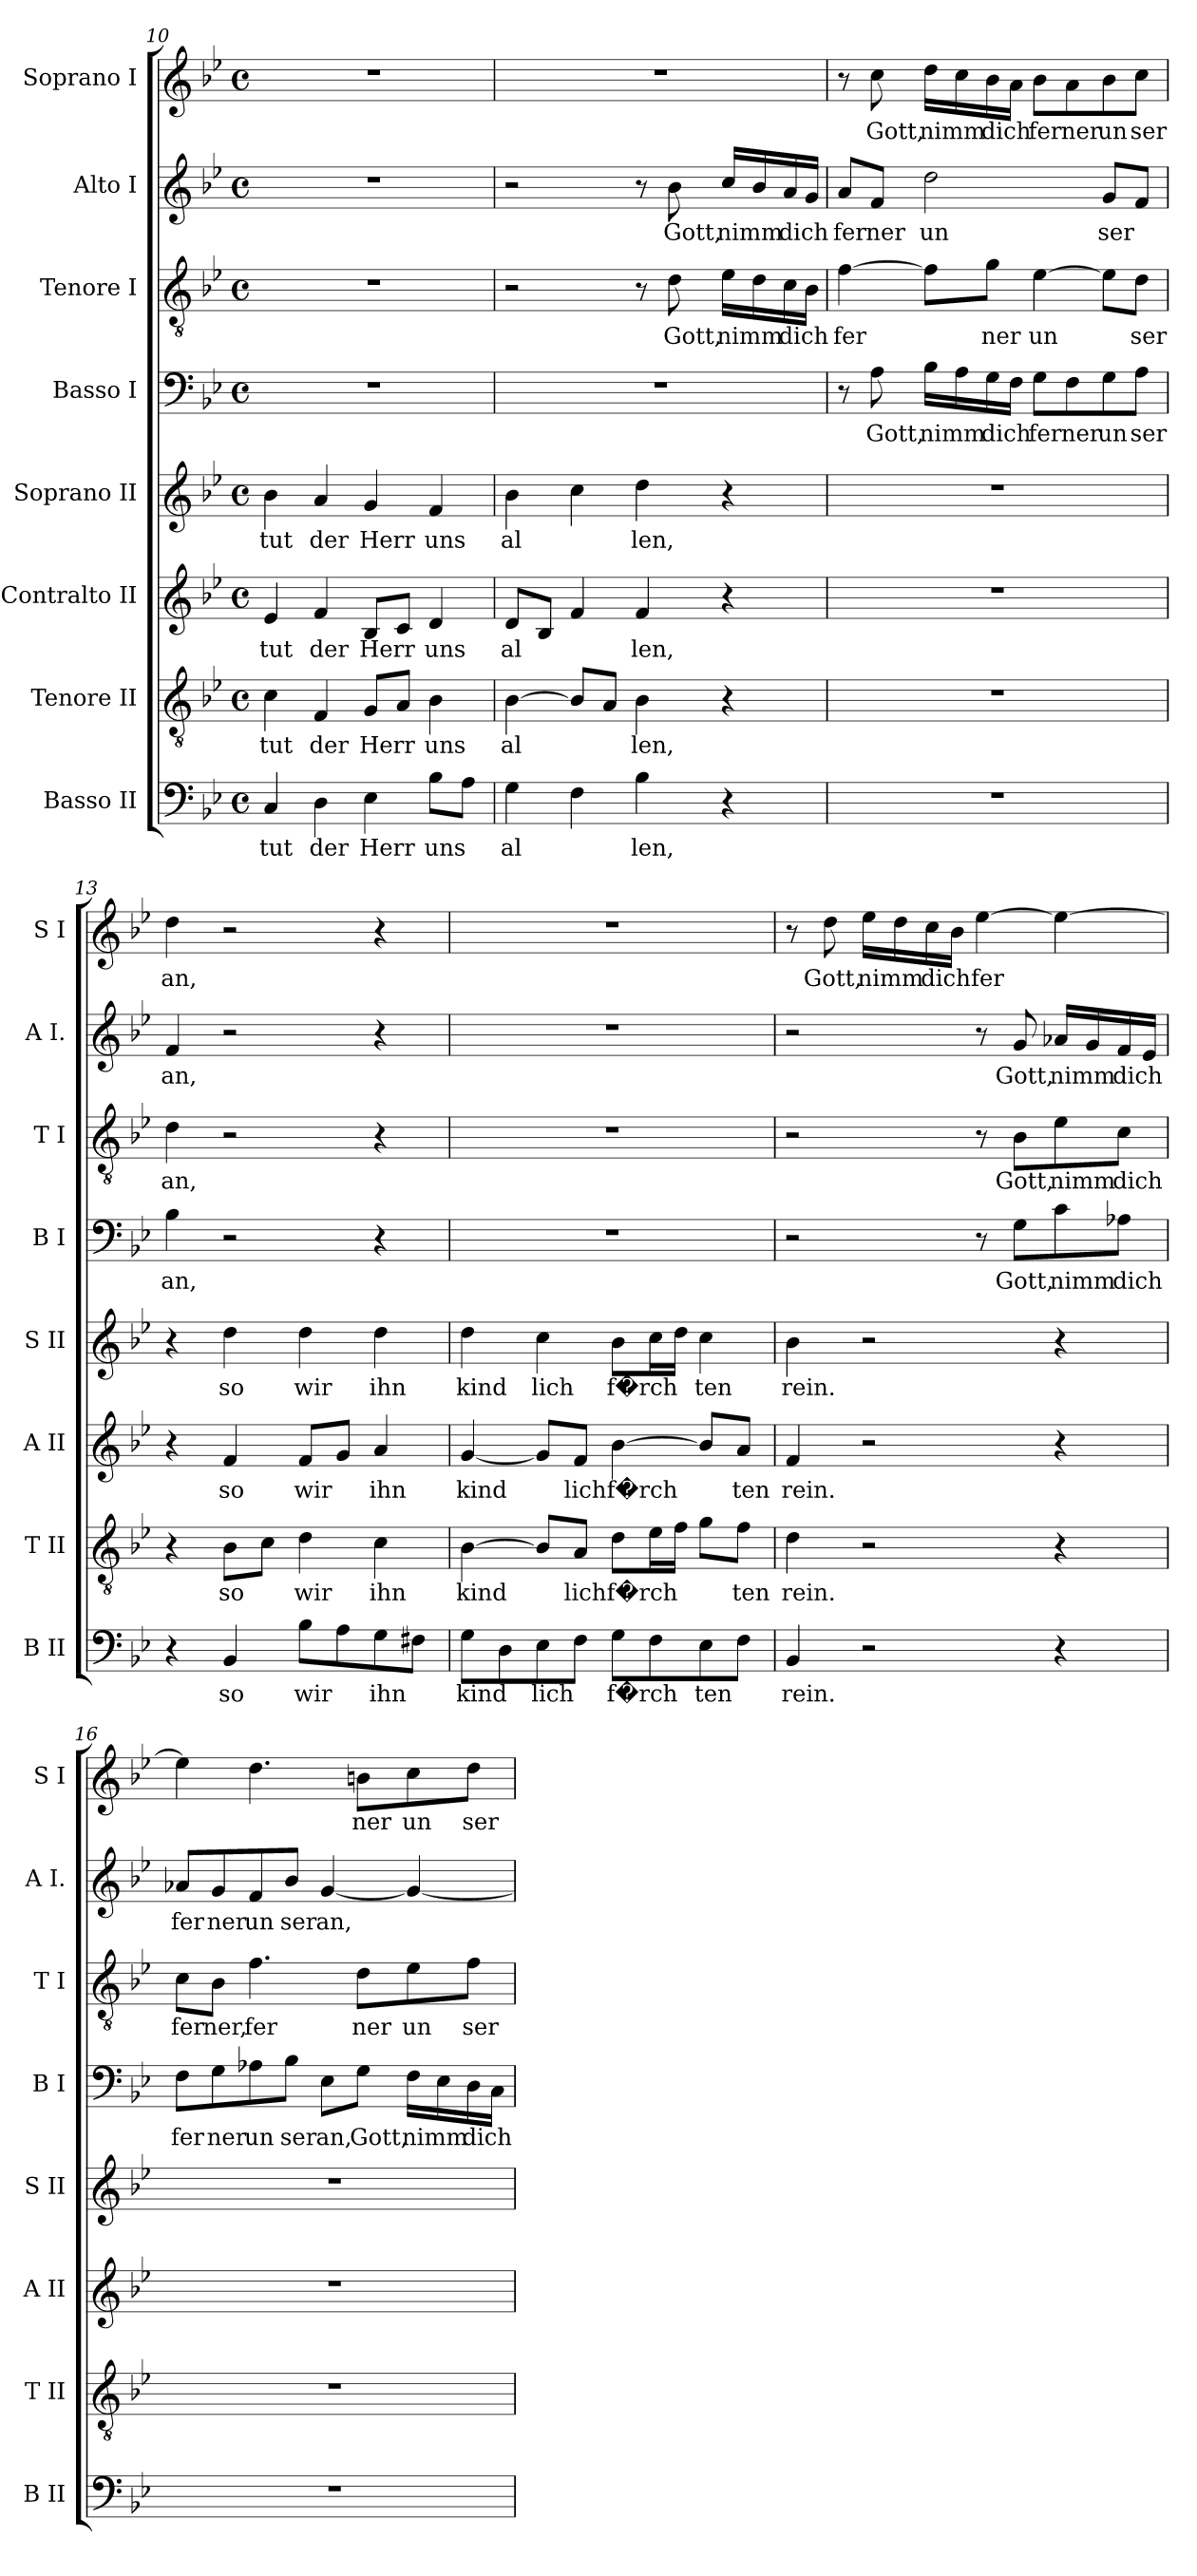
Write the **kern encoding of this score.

**kern	**text	**kern	**text	**kern	**text	**kern	**text	**kern	**text	**kern	**text	**kern	**text	**kern	**text
*part8	*part8	*part7	*part7	*part6	*part6	*part5	*part5	*part4	*part4	*part3	*part3	*part2	*part2	*part1	*part1
*staff8	*staff8	*staff7	*staff7	*staff6	*staff6	*staff5	*staff5	*staff4	*staff4	*staff3	*staff3	*staff2	*staff2	*staff1	*staff1
*I"Basso II	*	*I"Tenore II	*	*I"Contralto II	*	*I"Soprano II	*	*I"Basso I	*	*I"Tenore I	*	*I"Alto I	*	*I"Soprano I	*
*I'B II	*	*I'T II	*	*I'A II	*	*I'S II	*	*I'B I	*	*I'T I	*	*I'A I.	*	*I'S I	*
!!LO:PB:g=z
*clefF4	*	*clefGv2	*	*clefG2	*	*clefG2	*	*clefF4	*	*clefGv2	*	*clefG2	*	*clefG2	*
*k[b-e-]	*	*k[b-e-]	*	*k[b-e-]	*	*k[b-e-]	*	*k[b-e-]	*	*k[b-e-]	*	*k[b-e-]	*	*k[b-e-]	*
*M4/4	*	*M4/4	*	*M4/4	*	*M4/4	*	*M4/4	*	*M4/4	*	*M4/4	*	*M4/4	*
*met(c)	*	*met(c)	*	*met(c)	*	*met(c)	*	*met(c)	*	*met(c)	*	*met(c)	*	*met(c)	*
=10	=10	=10	=10	=10	=10	=10	=10	=10	=10	=10	=10	=10	=10	=10	=10
!	!LO:LY:b	!	!LO:LY:b	!	!LO:LY:b	!	!LO:LY:b	!	!	!	!	!	!	!	!
4C/	tut	4c\	tut	4e-/	tut	4b-\	tut	1r	.	1r	.	1r	.	1r	.
!	!LO:LY:b	!	!LO:LY:b	!	!LO:LY:b	!	!LO:LY:b	!	!	!	!	!	!	!	!
4D\	der	4F/	der	4f/	der	4a/	der	.	.	.	.	.	.	.	.
!	!LO:LY:b	!	!LO:LY:b	!	!LO:LY:b	!	!LO:LY:b	!	!	!	!	!	!	!	!
4E-\	Herr	8G/L	Herr	8B-/L	Herr	4g/	Herr	.	.	.	.	.	.	.	.
.	.	8A/J	.	8c/J	.	.	.	.	.	.	.	.	.	.	.
!	!LO:LY:b	!	!LO:LY:b	!	!LO:LY:b	!	!LO:LY:b	!	!	!	!	!	!	!	!
8B-\L	uns	4B-\	uns	4d/	uns	4f/	uns	.	.	.	.	.	.	.	.
8A\J	.	.	.	.	.	.	.	.	.	.	.	.	.	.	.
=11	=11	=11	=11	=11	=11	=11	=11	=11	=11	=11	=11	=11	=11	=11	=11
!	!LO:LY:b	!	!LO:LY:b	!	!LO:LY:b	!	!LO:LY:b	!	!	!	!	!	!	!	!
4G\	al	[4B-\	al	8d/L	al	4b-\	al	1r	.	2r	.	2r	.	1r	.
.	.	.	.	8B-/J	.	.	.	.	.	.	.	.	.	.	.
4F\	.	8B-/L]	.	4f/	.	4cc\	.	.	.	.	.	.	.	.	.
.	.	8A/J	.	.	.	.	.	.	.	.	.	.	.	.	.
!	!LO:LY:b	!	!LO:LY:b	!	!LO:LY:b	!	!LO:LY:b	!	!	!	!	!	!	!	!
4B-\	len,	4B-\	len,	4f/	len,	4dd\	len,	.	.	8r	.	8r	.	.	.
!	!	!	!	!	!	!	!	!	!	!	!LO:LY:b	!	!LO:LY:b	!	!
.	.	.	.	.	.	.	.	.	.	8d\	Gott,	8b-\	Gott,	.	.
!	!	!	!	!	!	!	!	!	!	!	!LO:LY:b	!	!LO:LY:b	!	!
4r	.	4r	.	4r	.	4r	.	.	.	16e-\LL	nimm	16cc/LL	nimm	.	.
.	.	.	.	.	.	.	.	.	.	16d\	.	16b-/	.	.	.
!	!	!	!	!	!	!	!	!	!	!	!LO:LY:b	!	!LO:LY:b	!	!
.	.	.	.	.	.	.	.	.	.	16c\	dich	16a/	dich	.	.
.	.	.	.	.	.	.	.	.	.	16B-\JJ	.	16g/JJ	.	.	.
=12	=12	=12	=12	=12	=12	=12	=12	=12	=12	=12	=12	=12	=12	=12	=12
!	!	!	!	!	!	!	!	!	!	!	!LO:LY:b	!	!LO:LY:b	!	!
1r	.	1r	.	1r	.	1r	.	8r	.	[4f\	fer	8a/L	fer	8r	.
!	!	!	!	!	!	!	!	!	!LO:LY:b	!	!	!	!LO:LY:b	!	!LO:LY:b
.	.	.	.	.	.	.	.	8A\	Gott,	.	.	8f/J	ner	8cc\	Gott,
!	!	!	!	!	!	!	!	!	!LO:LY:b	!	!	!	!LO:LY:b	!	!LO:LY:b
.	.	.	.	.	.	.	.	16B-\LL	nimm	8f\L]	.	2dd\	un	16dd\LL	nimm
.	.	.	.	.	.	.	.	16A\	.	.	.	.	.	16cc\	.
!	!	!	!	!	!	!	!	!	!LO:LY:b	!	!LO:LY:b	!	!	!	!LO:LY:b
.	.	.	.	.	.	.	.	16G\	dich	8g\J	ner	.	.	16b-\	dich
.	.	.	.	.	.	.	.	16F\JJ	.	.	.	.	.	16a\JJ	.
!	!	!	!	!	!	!	!	!	!LO:LY:b	!	!LO:LY:b	!	!	!	!LO:LY:b
.	.	.	.	.	.	.	.	8G\L	fer	[4e-\	un	.	.	8b-\L	fer
!	!	!	!	!	!	!	!	!	!LO:LY:b	!	!	!	!	!	!LO:LY:b
.	.	.	.	.	.	.	.	8F\	ner	.	.	.	.	8a\	ner
!	!	!	!	!	!	!	!	!	!LO:LY:b	!	!	!	!LO:LY:b	!	!LO:LY:b
.	.	.	.	.	.	.	.	8G\	un	8e-\L]	.	8g/L	ser	8b-\	un
!	!	!	!	!	!	!	!	!	!LO:LY:b	!	!LO:LY:b	!	!	!	!LO:LY:b
.	.	.	.	.	.	.	.	8A\J	ser	8d\J	ser	8f/J	.	8cc\J	ser
!!LO:PB:g=z
=13	=13	=13	=13	=13	=13	=13	=13	=13	=13	=13	=13	=13	=13	=13	=13
!	!	!	!	!	!	!	!	!	!LO:LY:b	!	!LO:LY:b	!	!LO:LY:b	!	!LO:LY:b
4r	.	4r	.	4r	.	4r	.	4B-\	an,	4d\	an,	4f/	an,	4dd\	an,
!	!LO:LY:b	!	!LO:LY:b	!	!LO:LY:b	!	!LO:LY:b	!	!	!	!	!	!	!	!
4BB-/	so	8B-\L	so	4f/	so	4dd\	so	2r	.	2r	.	2r	.	2r	.
.	.	8c\J	.	.	.	.	.	.	.	.	.	.	.	.	.
!	!LO:LY:b	!	!LO:LY:b	!	!LO:LY:b	!	!LO:LY:b	!	!	!	!	!	!	!	!
8B-\L	wir	4d\	wir	8f/L	wir	4dd\	wir	.	.	.	.	.	.	.	.
8A\	.	.	.	8g/J	.	.	.	.	.	.	.	.	.	.	.
!	!LO:LY:b	!	!LO:LY:b	!	!LO:LY:b	!	!LO:LY:b	!	!	!	!	!	!	!	!
8G\	ihn	4c\	ihn	4a/	ihn	4dd\	ihn	4r	.	4r	.	4r	.	4r	.
8F#X\J	.	.	.	.	.	.	.	.	.	.	.	.	.	.	.
=14	=14	=14	=14	=14	=14	=14	=14	=14	=14	=14	=14	=14	=14	=14	=14
!	!LO:LY:b	!	!LO:LY:b	!	!LO:LY:b	!	!LO:LY:b	!	!	!	!	!	!	!	!
8G\L	kind	[4B-\	kind	[4g/	kind	4dd\	kind	1r	.	1r	.	1r	.	1r	.
8D\	.	.	.	.	.	.	.	.	.	.	.	.	.	.	.
!	!LO:LY:b	!	!	!	!	!	!LO:LY:b	!	!	!	!	!	!	!	!
8E-\	lich	8B-/L]	.	8g/L]	.	4cc\	lich	.	.	.	.	.	.	.	.
!	!	!	!LO:LY:b	!	!LO:LY:b	!	!	!	!	!	!	!	!	!	!
8F\J	.	8A/J	lich	8f/J	lich	.	.	.	.	.	.	.	.	.	.
!	!LO:LY:b	!	!LO:LY:b	!	!LO:LY:b	!	!LO:LY:b	!	!	!	!	!	!	!	!
8G\L	f�rch	8d\L	f�rch	[4b-\	f�rch	8b-\L	f�rch	.	.	.	.	.	.	.	.
8F\	.	16e-\L	.	.	.	16cc\L	.	.	.	.	.	.	.	.	.
.	.	16f\JJ	.	.	.	16dd\JJ	.	.	.	.	.	.	.	.	.
!	!LO:LY:b	!	!	!	!	!	!LO:LY:b	!	!	!	!	!	!	!	!
8E-\	ten	8g\L	.	8b-/L]	.	4cc\	ten	.	.	.	.	.	.	.	.
!	!	!	!LO:LY:b	!	!LO:LY:b	!	!	!	!	!	!	!	!	!	!
8F\J	.	8f\J	ten	8a/J	ten	.	.	.	.	.	.	.	.	.	.
=15	=15	=15	=15	=15	=15	=15	=15	=15	=15	=15	=15	=15	=15	=15	=15
!	!LO:LY:b	!	!LO:LY:b	!	!LO:LY:b	!	!LO:LY:b	!	!	!	!	!	!	!	!
4BB-/	rein.	4d\	rein.	4f/	rein.	4b-\	rein.	2r	.	2r	.	2r	.	8r	.
!	!	!	!	!	!	!	!	!	!	!	!	!	!	!	!LO:LY:b
.	.	.	.	.	.	.	.	.	.	.	.	.	.	8dd\	Gott,
!	!	!	!	!	!	!	!	!	!	!	!	!	!	!	!LO:LY:b
2r	.	2r	.	2r	.	2r	.	.	.	.	.	.	.	16ee-\LL	nimm
.	.	.	.	.	.	.	.	.	.	.	.	.	.	16dd\	.
!	!	!	!	!	!	!	!	!	!	!	!	!	!	!	!LO:LY:b
.	.	.	.	.	.	.	.	.	.	.	.	.	.	16cc\	dich
.	.	.	.	.	.	.	.	.	.	.	.	.	.	16b-\JJ	.
!	!	!	!	!	!	!	!	!	!	!	!	!	!	!	!LO:LY:b
.	.	.	.	.	.	.	.	8r	.	8r	.	8r	.	[4ee-\	fer
!	!	!	!	!	!	!	!	!	!LO:LY:b	!	!LO:LY:b	!	!LO:LY:b	!	!
.	.	.	.	.	.	.	.	8G\L	Gott,	8B-\L	Gott,	8g/	Gott,	.	.
!	!	!	!	!	!	!	!	!	!LO:LY:b	!	!LO:LY:b	!	!LO:LY:b	!	!
4r	.	4r	.	4r	.	4r	.	8c\	nimm	8e-\	nimm	16a-X/LL	nimm	4ee-\_	.
.	.	.	.	.	.	.	.	.	.	.	.	16g/	.	.	.
!	!	!	!	!	!	!	!	!	!LO:LY:b	!	!LO:LY:b	!	!LO:LY:b	!	!
.	.	.	.	.	.	.	.	8A-X\J	dich	8c\J	dich	16f/	dich	.	.
.	.	.	.	.	.	.	.	.	.	.	.	16e-/JJ	.	.	.
!!LO:PB:g=z
=16	=16	=16	=16	=16	=16	=16	=16	=16	=16	=16	=16	=16	=16	=16	=16
!	!	!	!	!	!	!	!	!	!LO:LY:b	!	!LO:LY:b	!	!LO:LY:b	!	!
1r	.	1r	.	1r	.	1r	.	8F\L	fer	8c\L	fer	8a-X/L	fer	4ee-\]	.
!	!	!	!	!	!	!	!	!	!LO:LY:b	!	!LO:LY:b	!	!LO:LY:b	!	!
.	.	.	.	.	.	.	.	8G\	ner	8B-\J	ner,	8g/	ner	.	.
!	!	!	!	!	!	!	!	!	!LO:LY:b	!	!LO:LY:b	!	!LO:LY:b	!	!
.	.	.	.	.	.	.	.	8A-X\	un	4.f\	fer	8f/	un	4.dd\	.
!	!	!	!	!	!	!	!	!	!LO:LY:b	!	!	!	!LO:LY:b	!	!
.	.	.	.	.	.	.	.	8B-\J	ser	.	.	8b-/J	ser	.	.
!	!	!	!	!	!	!	!	!	!LO:LY:b	!	!	!	!LO:LY:b	!	!
.	.	.	.	.	.	.	.	8E-\L	an,	.	.	[4g/	an,	.	.
!	!	!	!	!	!	!	!	!	!LO:LY:b	!	!LO:LY:b	!	!	!	!LO:LY:b
.	.	.	.	.	.	.	.	8G\J	Gott,	8d\L	ner	.	.	8bn\L	ner
!	!	!	!	!	!	!	!	!	!LO:LY:b	!	!LO:LY:b	!	!	!	!LO:LY:b
.	.	.	.	.	.	.	.	16F\LL	nimm	8e-\	un	4g/_	.	8cc\	un
.	.	.	.	.	.	.	.	16E-\	.	.	.	.	.	.	.
!	!	!	!	!	!	!	!	!	!LO:LY:b	!	!LO:LY:b	!	!	!	!LO:LY:b
.	.	.	.	.	.	.	.	16D\	dich	8f\J	ser	.	.	8dd\J	ser
.	.	.	.	.	.	.	.	16C\JJ	.	.	.	.	.	.	.
=	=	=	=	=	=	=	=	=	=	=	=	=	=	=	=
*-	*-	*-	*-	*-	*-	*-	*-	*-	*-	*-	*-	*-	*-	*-	*-
